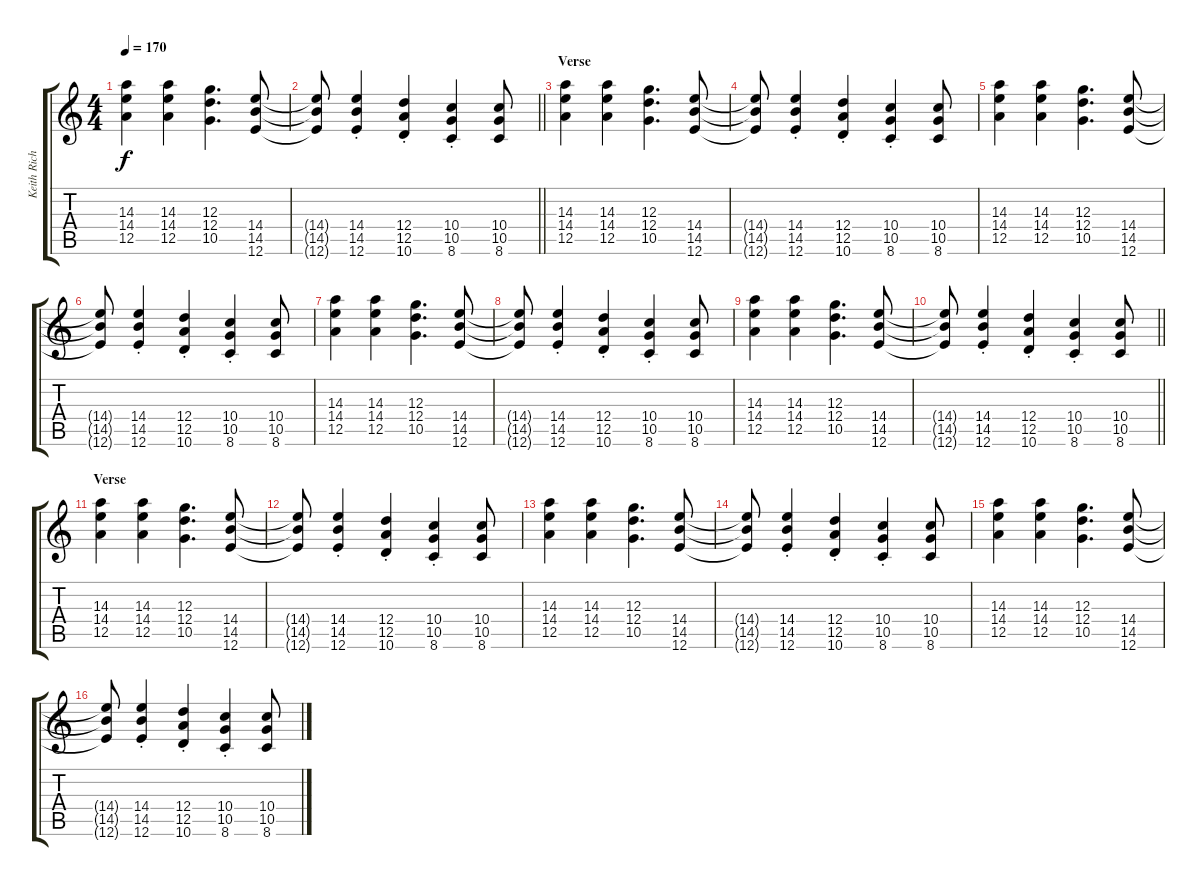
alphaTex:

\track ("Keith Richards" "Keith Rich") {instrument electricguitarjazz}
\staff {score tabs}
\tuning (E4 B3 G3 D3 A2 E2) {hide}
\ts (4 4)
\tempo 170
\clef g2
\ks c
(14.3 14.4 12.5).4{dy f} (14.3 14.4 12.5).4 (12.3 12.4 10.5).4{d} (14.4 14.5 12.6).8 |
\barLineRight lightlight
(14.4{t} 14.5{t} 12.6{t}).8 (14.4{st} 14.5{st} 12.6{st}).4 (12.4{st} 12.5{st} 10.6{st}).4 (10.4{st} 10.5{st} 8.6{st}).4 (10.4 10.5 8.6).8 |
\section ("" "Verse")
(14.3 14.4 12.5).4 (14.3 14.4 12.5).4 (12.3 12.4 10.5).4{d} (14.4 14.5 12.6).8 |
(14.4{t} 14.5{t} 12.6{t}).8 (14.4{st} 14.5{st} 12.6{st}).4 (12.4{st} 12.5{st} 10.6{st}).4 (10.4{st} 10.5{st} 8.6{st}).4 (10.4 10.5 8.6).8 |
(14.3 14.4 12.5).4 (14.3 14.4 12.5).4 (12.3 12.4 10.5).4{d} (14.4 14.5 12.6).8 |
(14.4{t} 14.5{t} 12.6{t}).8 (14.4{st} 14.5{st} 12.6{st}).4 (12.4{st} 12.5{st} 10.6{st}).4 (10.4{st} 10.5{st} 8.6{st}).4 (10.4 10.5 8.6).8 |
(14.3 14.4 12.5).4 (14.3 14.4 12.5).4 (12.3 12.4 10.5).4{d} (14.4 14.5 12.6).8 |
(14.4{t} 14.5{t} 12.6{t}).8 (14.4{st} 14.5{st} 12.6{st}).4 (12.4{st} 12.5{st} 10.6{st}).4 (10.4{st} 10.5{st} 8.6{st}).4 (10.4 10.5 8.6).8 |
(14.3 14.4 12.5).4 (14.3 14.4 12.5).4 (12.3 12.4 10.5).4{d} (14.4 14.5 12.6).8 |
\barLineRight lightlight
(14.4{t} 14.5{t} 12.6{t}).8 (14.4{st} 14.5{st} 12.6{st}).4 (12.4{st} 12.5{st} 10.6{st}).4 (10.4{st} 10.5{st} 8.6{st}).4 (10.4 10.5 8.6).8 |
\section ("" "Verse")
(14.3 14.4 12.5).4 (14.3 14.4 12.5).4 (12.3 12.4 10.5).4{d} (14.4 14.5 12.6).8 |
(14.4{t} 14.5{t} 12.6{t}).8 (14.4{st} 14.5{st} 12.6{st}).4 (12.4{st} 12.5{st} 10.6{st}).4 (10.4{st} 10.5{st} 8.6{st}).4 (10.4 10.5 8.6).8 |
(14.3 14.4 12.5).4 (14.3 14.4 12.5).4 (12.3 12.4 10.5).4{d} (14.4 14.5 12.6).8 |
(14.4{t} 14.5{t} 12.6{t}).8 (14.4{st} 14.5{st} 12.6{st}).4 (12.4{st} 12.5{st} 10.6{st}).4 (10.4{st} 10.5{st} 8.6{st}).4 (10.4 10.5 8.6).8 |
(14.3 14.4 12.5).4 (14.3 14.4 12.5).4 (12.3 12.4 10.5).4{d} (14.4 14.5 12.6).8 |
(14.4{t} 14.5{t} 12.6{t}).8 (14.4{st} 14.5{st} 12.6{st}).4 (12.4{st} 12.5{st} 10.6{st}).4 (10.4{st} 10.5{st} 8.6{st}).4 (10.4 10.5 8.6).8
